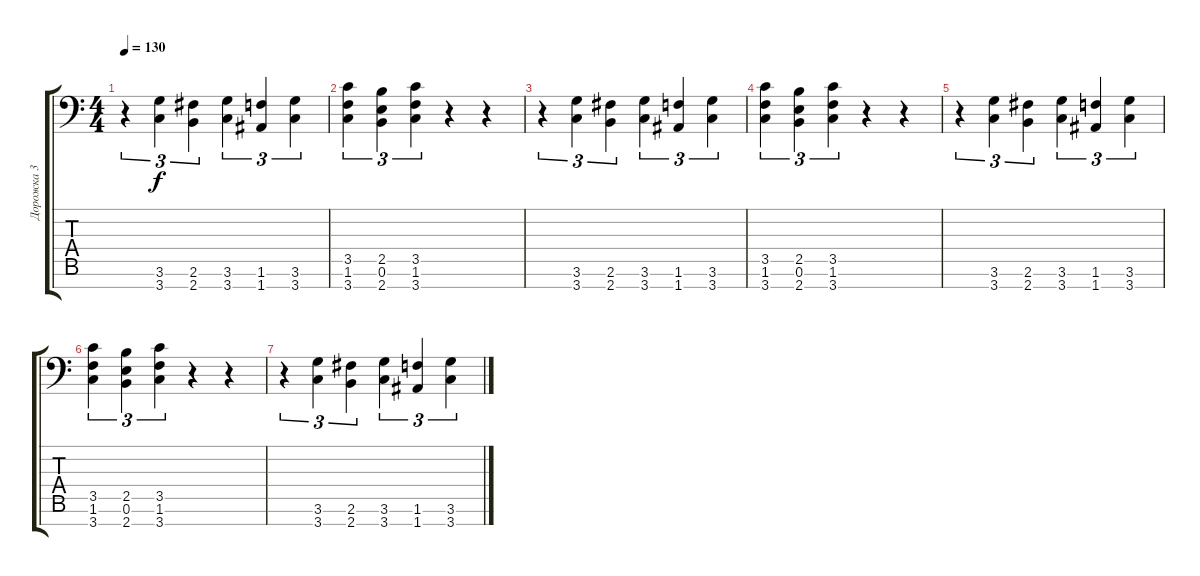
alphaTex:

\track ("Дорожка 3" "Дорожка 3") {instrument overdrivenguitar}
\staff {score tabs}
\tuning (E4 B3 G3 D3 A2 E2 A1) {hide}
\ts (4 4)
\tempo 130
\clef f4
\ks c
r.4{tu (3 2) dy f} (3.6 3.7).4{tu (3 2)} (2.6 2.7).4{tu (3 2)} (3.6 3.7).4{tu (3 2)} (1.6 1.7).4{tu (3 2)} (3.6 3.7).4{tu (3 2)} |
(3.5 1.6 3.7).4{tu (3 2)} (2.5 0.6 2.7).4{tu (3 2)} (3.5 1.6 3.7).4{tu (3 2)} r.4 r.4 |
r.4{tu (3 2)} (3.6 3.7).4{tu (3 2)} (2.6 2.7).4{tu (3 2)} (3.6 3.7).4{tu (3 2)} (1.6 1.7).4{tu (3 2)} (3.6 3.7).4{tu (3 2)} |
(3.5 1.6 3.7).4{tu (3 2)} (2.5 0.6 2.7).4{tu (3 2)} (3.5 1.6 3.7).4{tu (3 2)} r.4 r.4 |
r.4{tu (3 2)} (3.6 3.7).4{tu (3 2)} (2.6 2.7).4{tu (3 2)} (3.6 3.7).4{tu (3 2)} (1.6 1.7).4{tu (3 2)} (3.6 3.7).4{tu (3 2)} |
(3.5 1.6 3.7).4{tu (3 2)} (2.5 0.6 2.7).4{tu (3 2)} (3.5 1.6 3.7).4{tu (3 2)} r.4 r.4 |
r.4{tu (3 2)} (3.6 3.7).4{tu (3 2)} (2.6 2.7).4{tu (3 2)} (3.6 3.7).4{tu (3 2)} (1.6 1.7).4{tu (3 2)} (3.6 3.7).4{tu (3 2)}
